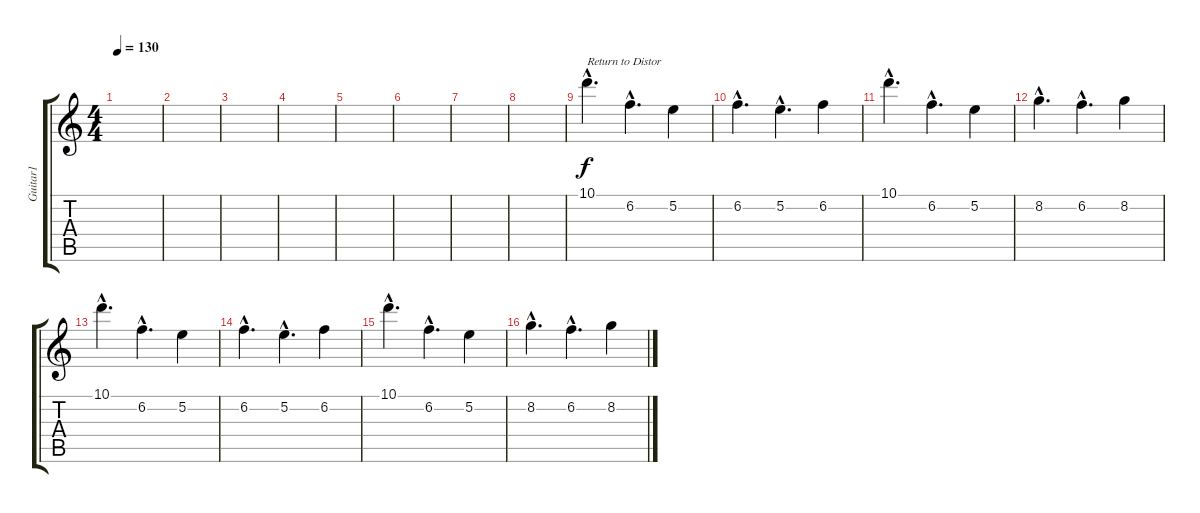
\track ("Guitar1" "Guitar1") {instrument distortionguitar}
\staff {score tabs}
\tuning (E4 B3 G3 D3 A2 E2) {hide}
\ts (4 4)
\tempo 130
\clef g2
\ks c
|
|
|
|
|
|
|
|
10.1{hac}.4{d txt "Return to Distor" instrument distortionguitar} 6.2{hac}.4{d} 5.2.4 |
6.2{hac}.4{d} 5.2{hac}.4{d} 6.2.4 |
10.1{hac}.4{d} 6.2{hac}.4{d} 5.2.4 |
8.2{hac}.4{d} 6.2{hac}.4{d} 8.2.4 |
10.1{hac}.4{d} 6.2{hac}.4{d} 5.2.4 |
6.2{hac}.4{d} 5.2{hac}.4{d} 6.2.4 |
10.1{hac}.4{d} 6.2{hac}.4{d} 5.2.4 |
8.2{hac}.4{d} 6.2{hac}.4{d} 8.2.4
